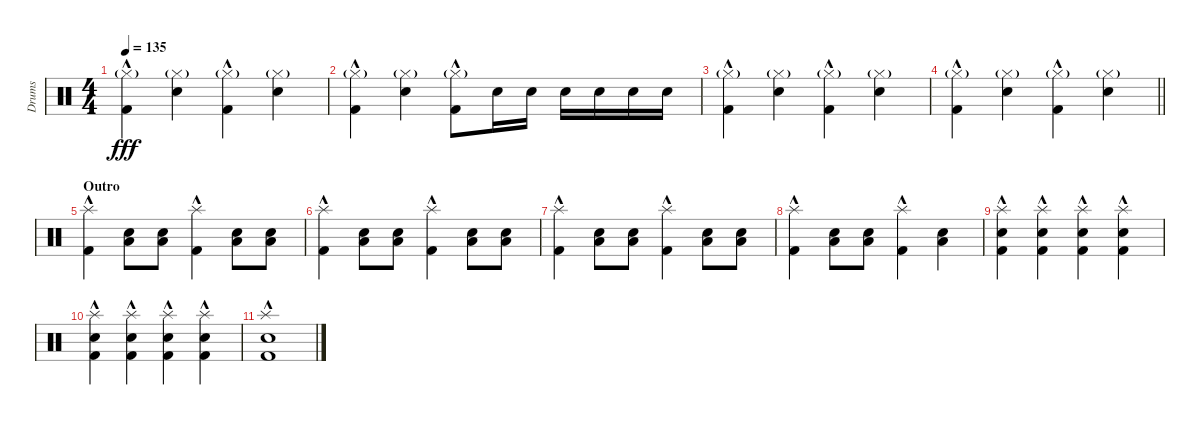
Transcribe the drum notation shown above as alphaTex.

\track ("Drums" "Drums") {instrument percussion}
\staff {score}
\articulation defaults
\ts (4 4)
\tempo 135
\clef neutral
\ks c
("Kick (hit) 2"{hac} "Hi-Hat (closed)"{g}).4{dy fff} ("Electric Snare (hit)" "Hi-Hat (closed)"{g}).4 ("Kick (hit) 2"{hac} "Hi-Hat (closed)"{g}).4 ("Electric Snare (hit)" "Hi-Hat (closed)"{g}).4 |
("Kick (hit) 2"{hac} "Hi-Hat (closed)"{g}).4 ("Electric Snare (hit)" "Hi-Hat (closed)"{g}).4 ("Kick (hit) 2"{hac} "Hi-Hat (closed)"{g}).8 "Electric Snare (hit)".16 "Electric Snare (hit)".16 "Electric Snare (hit)".16 "Electric Snare (hit)".16 "Electric Snare (hit)".16 "Electric Snare (hit)".16 |
("Kick (hit) 2"{hac} "Hi-Hat (closed)"{g}).4 ("Electric Snare (hit)" "Hi-Hat (closed)"{g}).4 ("Kick (hit) 2"{hac} "Hi-Hat (closed)"{g}).4 ("Electric Snare (hit)" "Hi-Hat (closed)"{g}).4 |
\barLineRight lightlight
("Kick (hit) 2"{hac} "Hi-Hat (closed)"{g}).4 ("Electric Snare (hit)" "Hi-Hat (closed)"{g}).4 ("Kick (hit) 2"{hac} "Hi-Hat (closed)"{g}).4 ("Electric Snare (hit)" "Hi-Hat (closed)"{g}).4 |
\section ("" "Outro")
("Kick (hit) 2"{hac} "Splash (hit)").4 ("Electric Snare (hit)" "Low Floor Tom (hit)").8 ("Electric Snare (hit)" "Low Floor Tom (hit)").8 ("Kick (hit) 2"{hac} "Splash (hit)").4 ("Electric Snare (hit)" "Low Floor Tom (hit)").8 ("Electric Snare (hit)" "Low Floor Tom (hit)").8 |
("Kick (hit) 2"{hac} "Splash (hit)").4 ("Electric Snare (hit)" "Low Floor Tom (hit)").8 ("Electric Snare (hit)" "Low Floor Tom (hit)").8 ("Kick (hit) 2"{hac} "Splash (hit)").4 ("Electric Snare (hit)" "Low Floor Tom (hit)").8 ("Electric Snare (hit)" "Low Floor Tom (hit)").8 |
("Kick (hit) 2"{hac} "Splash (hit)").4 ("Electric Snare (hit)" "Low Floor Tom (hit)").8 ("Electric Snare (hit)" "Low Floor Tom (hit)").8 ("Kick (hit) 2"{hac} "Splash (hit)").4 ("Electric Snare (hit)" "Low Floor Tom (hit)").8 ("Electric Snare (hit)" "Low Floor Tom (hit)").8 |
("Kick (hit) 2"{hac} "Splash (hit)").4 ("Electric Snare (hit)" "Low Floor Tom (hit)").8 ("Electric Snare (hit)" "Low Floor Tom (hit)").8 ("Kick (hit) 2"{hac} "Splash (hit)").4 ("Electric Snare (hit)" "Low Floor Tom (hit)").4 |
("Electric Snare (hit)" "Kick (hit) 2"{hac} "Splash (hit)").4 ("Electric Snare (hit)" "Kick (hit) 2"{hac} "Splash (hit)").4 ("Electric Snare (hit)" "Kick (hit) 2"{hac} "Splash (hit)").4 ("Electric Snare (hit)" "Kick (hit) 2"{hac} "Splash (hit)").4 |
("Electric Snare (hit)" "Kick (hit) 2"{hac} "Splash (hit)").4 ("Electric Snare (hit)" "Kick (hit) 2"{hac} "Splash (hit)").4 ("Electric Snare (hit)" "Kick (hit) 2"{hac} "Splash (hit)").4 ("Electric Snare (hit)" "Kick (hit) 2"{hac} "Splash (hit)").4 |
("Electric Snare (hit)" "Kick (hit) 2"{hac} "Splash (hit)").1
